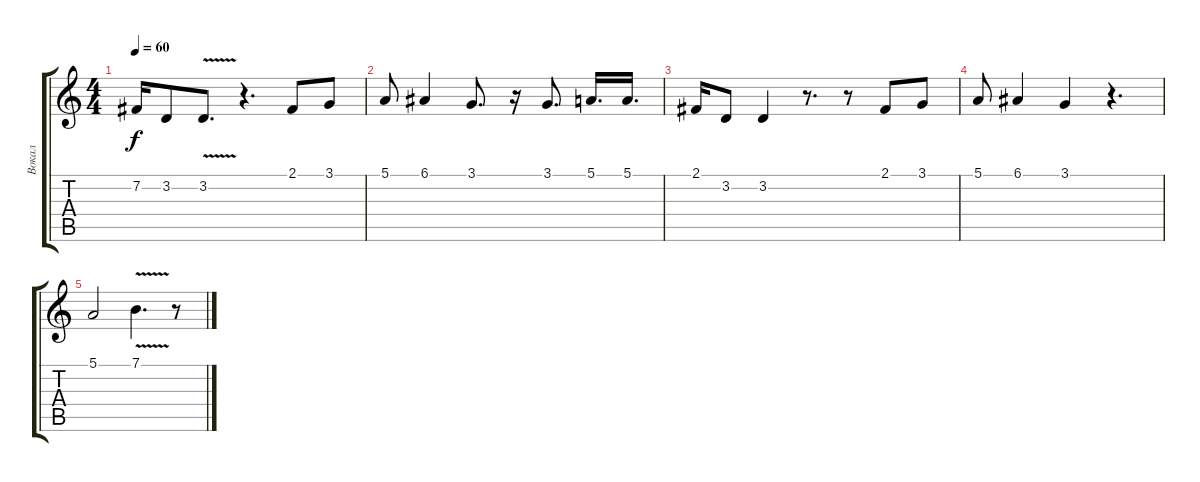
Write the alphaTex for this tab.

\track ("Вокал" "Вокал") {instrument trombone}
\staff {score tabs}
\tuning (E4 B3 G3 D3 A2 E2) {hide}
\ts (4 4)
\tempo 60
\clef g2
\ks c
7.2.16{dy f} 3.2.8 3.2{v}.8{d} r.4{d} 2.1.8 3.1.8 |
5.1.8 6.1.4 3.1.8{d} r.16 3.1.8{d} 5.1.16{d} 5.1.16{d} |
2.1.16 3.2.8 3.2.4 r.8{d} r.8 2.1.8 3.1.8 |
5.1.8 6.1.4 3.1.4 r.4{d} |
5.1.2 7.1{v}.4{d} r.8
